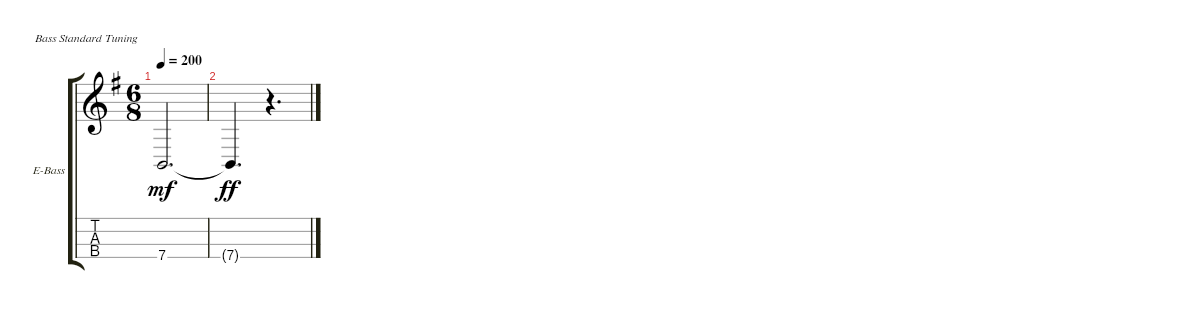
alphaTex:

\bracketExtendMode groupsimilarinstruments
\firstSystemTrackNameOrientation horizontal
\otherSystemsTrackNameOrientation horizontal
\track ("Electric Bass" "E-Bass") {instrument electricbassfinger}
\staff {score tabs}
\tuning (G2 D2 A1 E1)
\ts (6 8)
\tempo 200
\clef g2
\ks eminor
7.4.2{d dy mf} |
7.4{t}.4{d dy ff} r.4{d}
